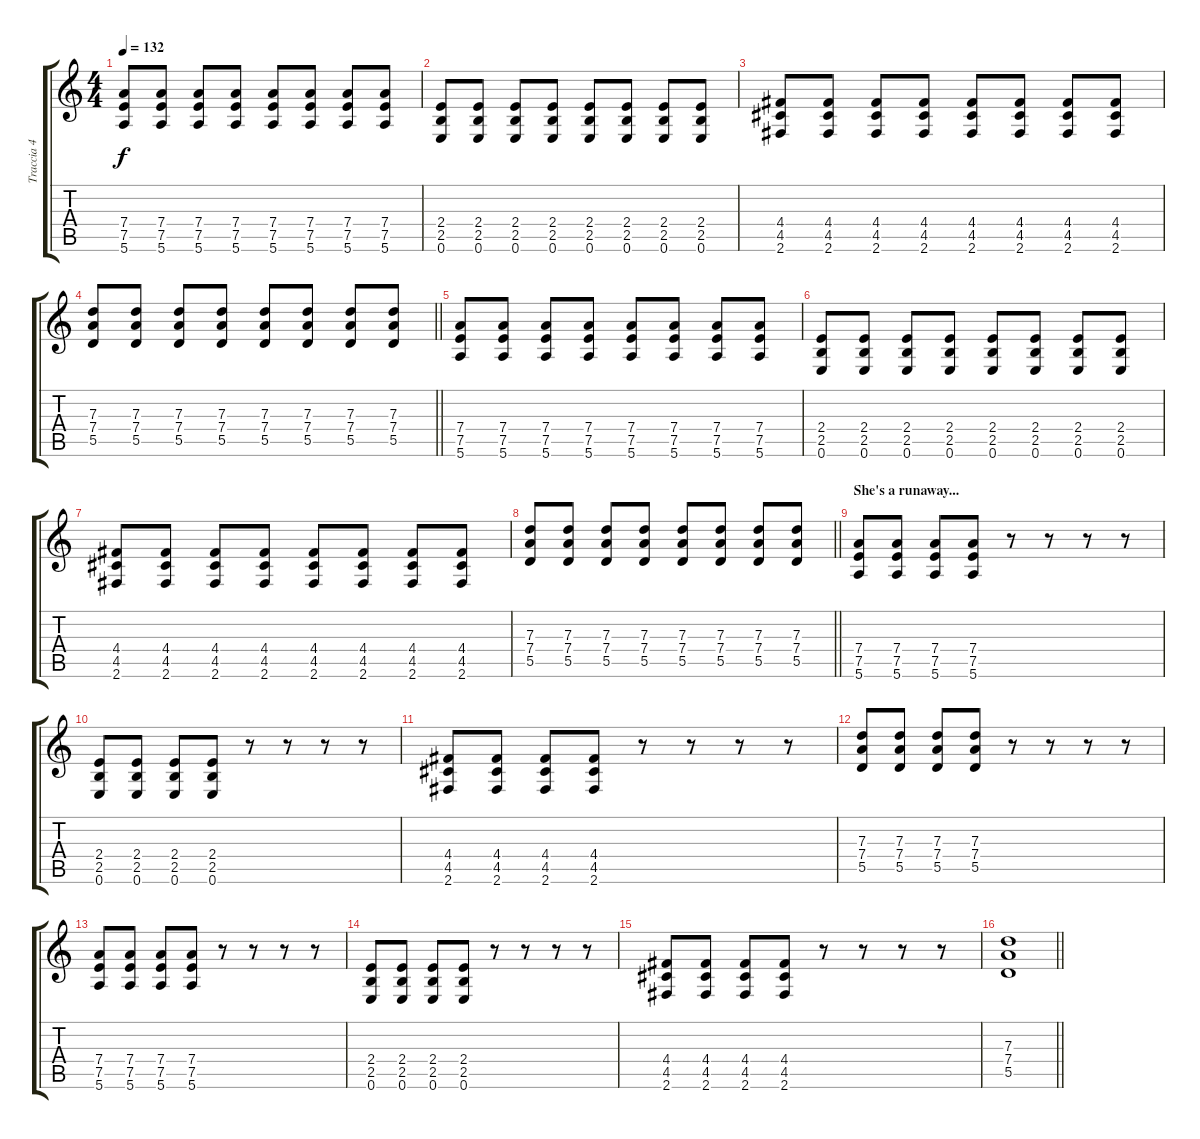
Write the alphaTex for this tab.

\track ("Traccia 4" "Traccia 4") {instrument distortionguitar}
\staff {score tabs}
\tuning (E4 B3 G3 D3 A2 E2) {hide}
\ts (4 4)
\tempo 132
\clef g2
\ks c
(7.4 7.5 5.6).8{dy f} (7.4 7.5 5.6).8 (7.4 7.5 5.6).8 (7.4 7.5 5.6).8 (7.4 7.5 5.6).8 (7.4 7.5 5.6).8 (7.4 7.5 5.6).8 (7.4 7.5 5.6).8 |
(2.4 2.5 0.6).8 (2.4 2.5 0.6).8 (2.4 2.5 0.6).8 (2.4 2.5 0.6).8 (2.4 2.5 0.6).8 (2.4 2.5 0.6).8 (2.4 2.5 0.6).8 (2.4 2.5 0.6).8 |
(4.4 4.5 2.6).8 (4.4 4.5 2.6).8 (4.4 4.5 2.6).8 (4.4 4.5 2.6).8 (4.4 4.5 2.6).8 (4.4 4.5 2.6).8 (4.4 4.5 2.6).8 (4.4 4.5 2.6).8 |
\barLineRight lightlight
(7.3 7.4 5.5).8 (7.3 7.4 5.5).8 (7.3 7.4 5.5).8 (7.3 7.4 5.5).8 (7.3 7.4 5.5).8 (7.3 7.4 5.5).8 (7.3 7.4 5.5).8 (7.3 7.4 5.5).8 |
\section ("" "")
(7.4 7.5 5.6).8 (7.4 7.5 5.6).8 (7.4 7.5 5.6).8 (7.4 7.5 5.6).8 (7.4 7.5 5.6).8 (7.4 7.5 5.6).8 (7.4 7.5 5.6).8 (7.4 7.5 5.6).8 |
(2.4 2.5 0.6).8 (2.4 2.5 0.6).8 (2.4 2.5 0.6).8 (2.4 2.5 0.6).8 (2.4 2.5 0.6).8 (2.4 2.5 0.6).8 (2.4 2.5 0.6).8 (2.4 2.5 0.6).8 |
(4.4 4.5 2.6).8 (4.4 4.5 2.6).8 (4.4 4.5 2.6).8 (4.4 4.5 2.6).8 (4.4 4.5 2.6).8 (4.4 4.5 2.6).8 (4.4 4.5 2.6).8 (4.4 4.5 2.6).8 |
\barLineRight lightlight
(7.3 7.4 5.5).8 (7.3 7.4 5.5).8 (7.3 7.4 5.5).8 (7.3 7.4 5.5).8 (7.3 7.4 5.5).8 (7.3 7.4 5.5).8 (7.3 7.4 5.5).8 (7.3 7.4 5.5).8 |
\section ("" "She's a runaway...")
(7.4 7.5 5.6).8 (7.4 7.5 5.6).8 (7.4 7.5 5.6).8 (7.4 7.5 5.6).8 r.8 r.8 r.8 r.8 |
(2.4 2.5 0.6).8 (2.4 2.5 0.6).8 (2.4 2.5 0.6).8 (2.4 2.5 0.6).8 r.8 r.8 r.8 r.8 |
(4.4 4.5 2.6).8 (4.4 4.5 2.6).8 (4.4 4.5 2.6).8 (4.4 4.5 2.6).8 r.8 r.8 r.8 r.8 |
(7.3 7.4 5.5).8 (7.3 7.4 5.5).8 (7.3 7.4 5.5).8 (7.3 7.4 5.5).8 r.8 r.8 r.8 r.8 |
(7.4 7.5 5.6).8 (7.4 7.5 5.6).8 (7.4 7.5 5.6).8 (7.4 7.5 5.6).8 r.8 r.8 r.8 r.8 |
(2.4 2.5 0.6).8 (2.4 2.5 0.6).8 (2.4 2.5 0.6).8 (2.4 2.5 0.6).8 r.8 r.8 r.8 r.8 |
(4.4 4.5 2.6).8 (4.4 4.5 2.6).8 (4.4 4.5 2.6).8 (4.4 4.5 2.6).8 r.8 r.8 r.8 r.8 |
\barLineRight lightlight
(7.3 7.4 5.5).1
